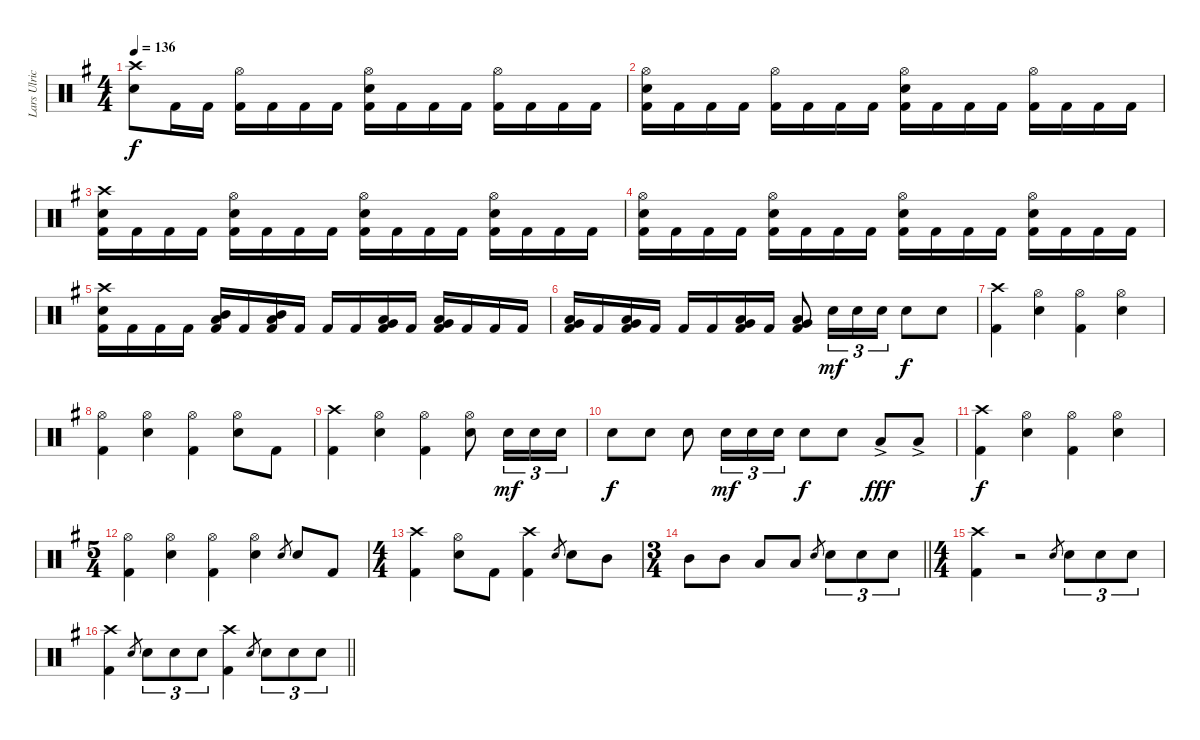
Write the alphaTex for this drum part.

\track ("Lars Ulrich" "Lars Ulric") {instrument percussion}
\staff {score}
\articulation defaults
\ts (4 4)
\tempo 136
\clef neutral
\ks eminor
("Crash high (hit)" "Snare (hit) 2").8{dy f} "Kick (hit) 2".16 "Kick (hit) 2".16 ("Hi-Hat (open)" "Kick (hit) 2").16 "Kick (hit) 2".16 "Kick (hit) 2".16 "Kick (hit) 2".16 ("Hi-Hat (open)" "Snare (hit) 2" "Kick (hit) 2").16 "Kick (hit) 2".16 "Kick (hit) 2".16 "Kick (hit) 2".16 ("Hi-Hat (open)" "Kick (hit) 2").16 "Kick (hit) 2".16 "Kick (hit) 2".16 "Kick (hit) 2".16 |
("Hi-Hat (open)" "Snare (hit) 2" "Kick (hit) 2").16 "Kick (hit) 2".16 "Kick (hit) 2".16 "Kick (hit) 2".16 ("Hi-Hat (open)" "Kick (hit) 2").16 "Kick (hit) 2".16 "Kick (hit) 2".16 "Kick (hit) 2".16 ("Hi-Hat (open)" "Snare (hit) 2" "Kick (hit) 2").16 "Kick (hit) 2".16 "Kick (hit) 2".16 "Kick (hit) 2".16 ("Hi-Hat (open)" "Kick (hit) 2").16 "Kick (hit) 2".16 "Kick (hit) 2".16 "Kick (hit) 2".16 |
("Crash high (hit)" "Snare (hit) 2" "Kick (hit) 2").16 "Kick (hit) 2".16 "Kick (hit) 2".16 "Kick (hit) 2".16 ("Hi-Hat (open)" "Snare (hit) 2" "Kick (hit) 2").16 "Kick (hit) 2".16 "Kick (hit) 2".16 "Kick (hit) 2".16 ("Hi-Hat (open)" "Snare (hit) 2" "Kick (hit) 2").16 "Kick (hit) 2".16 "Kick (hit) 2".16 "Kick (hit) 2".16 ("Hi-Hat (open)" "Snare (hit) 2" "Kick (hit) 2").16 "Kick (hit) 2".16 "Kick (hit) 2".16 "Kick (hit) 2".16 |
("Hi-Hat (open)" "Snare (hit) 2" "Kick (hit) 2").16 "Kick (hit) 2".16 "Kick (hit) 2".16 "Kick (hit) 2".16 ("Hi-Hat (open)" "Snare (hit) 2" "Kick (hit) 2").16 "Kick (hit) 2".16 "Kick (hit) 2".16 "Kick (hit) 2".16 ("Hi-Hat (open)" "Snare (hit) 2" "Kick (hit) 2").16 "Kick (hit) 2".16 "Kick (hit) 2".16 "Kick (hit) 2".16 ("Hi-Hat (open)" "Snare (hit) 2" "Kick (hit) 2").16 "Kick (hit) 2".16 "Kick (hit) 2".16 "Kick (hit) 2".16 |
("Crash high (hit)" "Snare (hit) 2" "Kick (hit) 2").16 "Kick (hit) 2".16 "Kick (hit) 2".16 "Kick (hit) 2".16 ("Mid Tom (hit)" "Low Tom (hit)" "Kick (hit) 2").16 "Kick (hit) 2".16 ("Mid Tom (hit)" "Low Tom (hit)" "Kick (hit) 2").16 "Kick (hit) 2".16 "Kick (hit) 2".16 "Kick (hit) 2".16 ("Low Tom (hit)" "Very Low Tom (hit)" "Kick (hit) 2").16 "Kick (hit) 2".16 ("Low Tom (hit)" "Very Low Tom (hit)" "Kick (hit) 2").16 "Kick (hit) 2".16 "Kick (hit) 2".16 "Kick (hit) 2".16 |
("Very Low Tom (hit)" "Low Floor Tom (hit)" "Kick (hit) 2").16 "Kick (hit) 2".16 ("Very Low Tom (hit)" "Low Floor Tom (hit)" "Kick (hit) 2").16 "Kick (hit) 2".16 "Kick (hit) 2".16 "Kick (hit) 2".16 ("Very Low Tom (hit)" "Low Floor Tom (hit)" "Kick (hit) 2").16 "Kick (hit) 2".16 ("Very Low Tom (hit)" "Low Floor Tom (hit)" "Kick (hit) 2").8 "Snare (hit) 2".16{tu (3 2) dy mf} "Snare (hit) 2".16{tu (3 2)} "Snare (hit) 2".16{tu (3 2)} "Snare (hit) 2".8{dy f} "Snare (hit) 2".8 |
("Crash high (hit)" "Kick (hit) 2").4 ("Hi-Hat (open)" "Snare (hit) 2").4 ("Hi-Hat (open)" "Kick (hit) 2").4 ("Hi-Hat (open)" "Snare (hit) 2").4 |
("Hi-Hat (open)" "Kick (hit) 2").4 ("Hi-Hat (open)" "Snare (hit) 2").4 ("Hi-Hat (open)" "Kick (hit) 2").4 ("Hi-Hat (open)" "Snare (hit) 2").8 "Kick (hit) 2".8 |
("Crash high (hit)" "Kick (hit) 2").4 ("Hi-Hat (open)" "Snare (hit) 2").4 ("Hi-Hat (open)" "Kick (hit) 2").4 ("Hi-Hat (open)" "Snare (hit) 2").8 "Snare (hit) 2".16{tu (3 2) dy mf} "Snare (hit) 2".16{tu (3 2)} "Snare (hit) 2".16{tu (3 2)} |
"Snare (hit) 2".8{dy f} "Snare (hit) 2".8 "Snare (hit) 2".8 "Snare (hit) 2".16{tu (3 2) dy mf} "Snare (hit) 2".16{tu (3 2)} "Snare (hit) 2".16{tu (3 2)} "Snare (hit) 2".8{dy f} "Snare (hit) 2".8 "Low Tom (hit)"{ac}.8{dy fff} "Low Tom (hit)"{ac}.8 |
("Crash high (hit)" "Kick (hit) 2").4{dy f} ("Hi-Hat (open)" "Snare (hit) 2").4 ("Hi-Hat (open)" "Kick (hit) 2").4 ("Hi-Hat (open)" "Snare (hit) 2").4 |
\ts (5 4)
("Hi-Hat (open)" "Kick (hit) 2").4 ("Hi-Hat (open)" "Snare (hit) 2").4 ("Hi-Hat (open)" "Kick (hit) 2").4 ("Hi-Hat (open)" "Snare (hit) 2").4 "Snare (hit) 2".8{gr} "Snare (hit) 2".8 "Kick (hit) 2".8 |
\ts (4 4)
("Crash high (hit)" "Kick (hit) 2").4 ("Hi-Hat (open)" "Snare (hit) 2").8 "Kick (hit) 2".8 ("Crash high (hit)" "Kick (hit) 2").4 "Snare (hit) 2".8{gr} "Snare (hit) 2".8 "Mid Tom (hit)".8 |
\ts (3 4)
\barLineRight lightlight "Mid Tom (hit)".8 "Mid Tom (hit)".8 "Low Tom (hit)".8 "Low Tom (hit)".8 "Snare (hit) 2".8{gr} "Snare (hit) 2".8{tu (3 2)} "Snare (hit) 2".8{tu (3 2)} "Snare (hit) 2".8{tu (3 2)}
|
\ts (4 4)
("Crash high (hit)" "Kick (hit) 2").4 r.2 "Snare (hit) 2".8{gr} "Snare (hit) 2".8{tu (3 2)} "Snare (hit) 2".8{tu (3 2)} "Snare (hit) 2".8{tu (3 2)} |
\barLineRight lightlight
("Crash high (hit)" "Kick (hit) 2").4 "Snare (hit) 2".8{gr} "Snare (hit) 2".8{tu (3 2)} "Snare (hit) 2".8{tu (3 2)} "Snare (hit) 2".8{tu (3 2)} ("Crash high (hit)" "Kick (hit) 2").4 "Snare (hit) 2".8{gr} "Snare (hit) 2".8{tu (3 2)} "Snare (hit) 2".8{tu (3 2)} "Snare (hit) 2".8{tu (3 2)}
